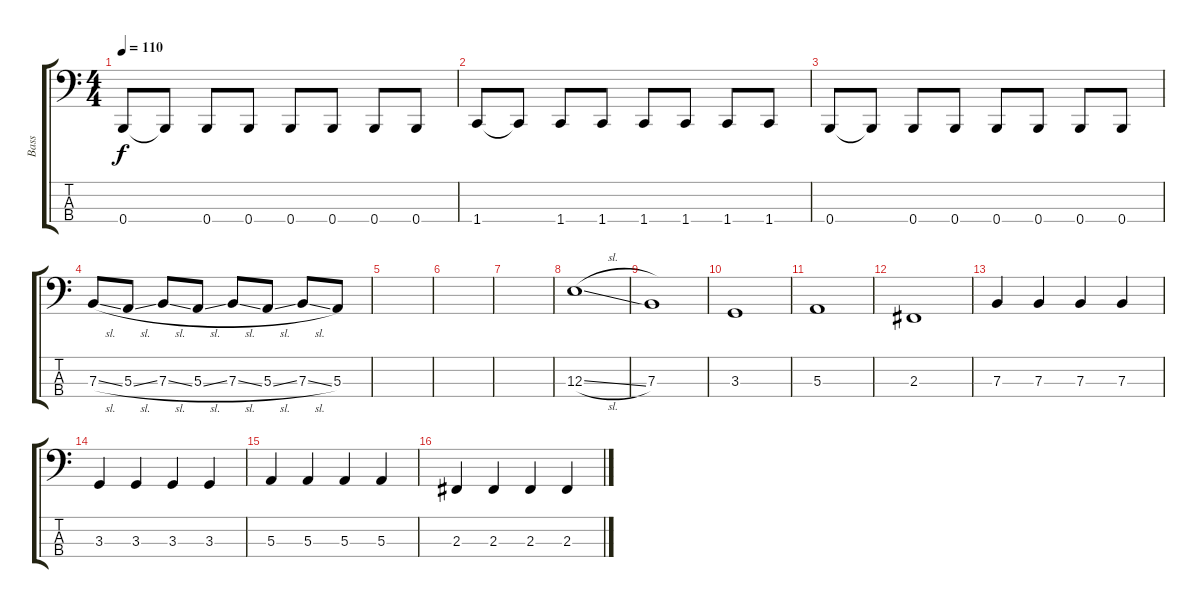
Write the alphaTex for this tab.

\track ("Bass" "Bass") {instrument electricbasspick}
\staff {score tabs}
\tuning (D2 A1 E1 B0) {hide}
\ts (4 4)
\tempo 110
\clef f4
\ks c
0.4.8{dy f} 0.4{t}.8 0.4.8 0.4.8 0.4.8 0.4.8 0.4.8 0.4.8 |
1.4.8 1.4{t}.8 1.4.8 1.4.8 1.4.8 1.4.8 1.4.8 1.4.8 |
0.4.8 0.4{t}.8 0.4.8 0.4.8 0.4.8 0.4.8 0.4.8 0.4.8 |
7.3{sl}.8 5.3{sl}.8 7.3{sl}.8 5.3{sl}.8 7.3{sl}.8 5.3{sl}.8 7.3{sl}.8 5.3.8 |
|
|
|
12.3{sl}.1 |
7.3.1 |
3.3.1 |
5.3.1 |
2.3.1 |
7.3.4 7.3.4 7.3.4 7.3.4 |
3.3.4 3.3.4 3.3.4 3.3.4 |
5.3.4 5.3.4 5.3.4 5.3.4 |
2.3.4 2.3.4 2.3.4 2.3.4
